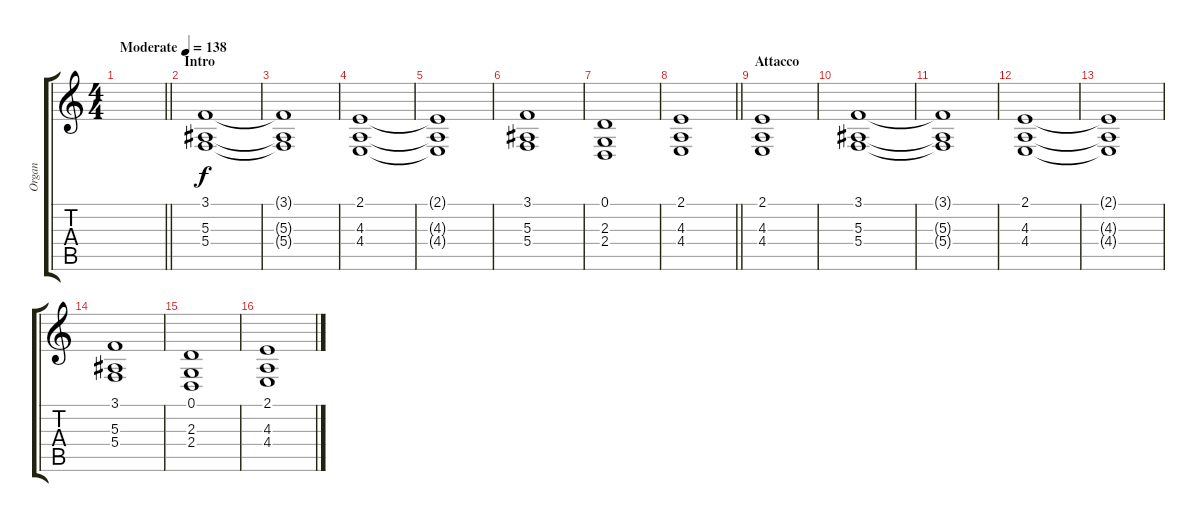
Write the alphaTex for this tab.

\track ("Organ" "Organ") {instrument churchorgan}
\staff {score tabs}
\tuning (D4 A3 F3 C3 G2 D2) {hide}
\ts (4 4)
\tempo (138 "Moderate")
\clef g2
\barLineRight lightlight
\ks c
|
\section ("" "Intro")
(3.1 5.3 5.4).1 |
(3.1{t} 5.3{t} 5.4{t}).1 |
(2.1 4.3 4.4).1 |
(2.1{t} 4.3{t} 4.4{t}).1 |
(3.1 5.3 5.4).1 |
(0.1 2.3 2.4).1 |
\barLineRight lightlight
(2.1 4.3 4.4).1 |
\section ("" "Attacco")
(2.1 4.3 4.4).1 |
(3.1 5.3 5.4).1 |
(3.1{t} 5.3{t} 5.4{t}).1 |
(2.1 4.3 4.4).1 |
(2.1{t} 4.3{t} 4.4{t}).1 |
(3.1 5.3 5.4).1 |
(0.1 2.3 2.4).1 |
(2.1 4.3 4.4).1
